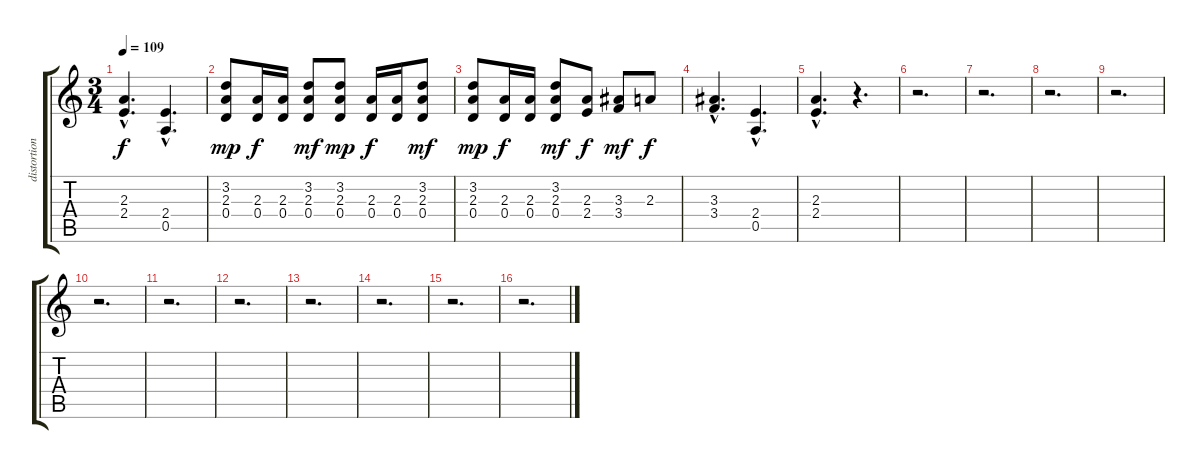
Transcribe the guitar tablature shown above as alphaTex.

\track ("distortion" "distortion") {instrument overdrivenguitar}
\staff {score tabs}
\tuning (E4 B3 G3 D3 A2 E2) {hide}
\ts (3 4)
\tempo 109
\clef g2
\ks c
(2.3{hac} 2.4{hac}).4{d dy f} (2.4{hac} 0.5{hac}).4{d} |
(3.2 2.3 0.4).8{dy mp} (2.3 0.4).16{dy f} (2.3 0.4).16 (3.2 2.3 0.4).8{dy mf} (3.2 2.3 0.4).8{dy mp} (2.3 0.4).16{dy f} (2.3 0.4).16 (3.2 2.3 0.4).8{dy mf} |
(3.2 2.3 0.4).8{dy mp} (2.3 0.4).16{dy f} (2.3 0.4).16 (3.2 2.3 0.4).8{dy mf} (2.3 2.4).8{dy f} (3.3 3.4).8{dy mf} 2.3.8{dy f} |
(3.3{hac} 3.4{hac}).4{d} (2.4{hac} 0.5{hac}).4{d} |
(2.3{hac} 2.4{hac}).4{d} r.4{d} |
r.2{d} |
r.2{d} |
r.2{d} |
r.2{d} |
r.2{d} |
r.2{d} |
r.2{d} |
r.2{d} |
r.2{d} |
r.2{d} |
r.2{d}
